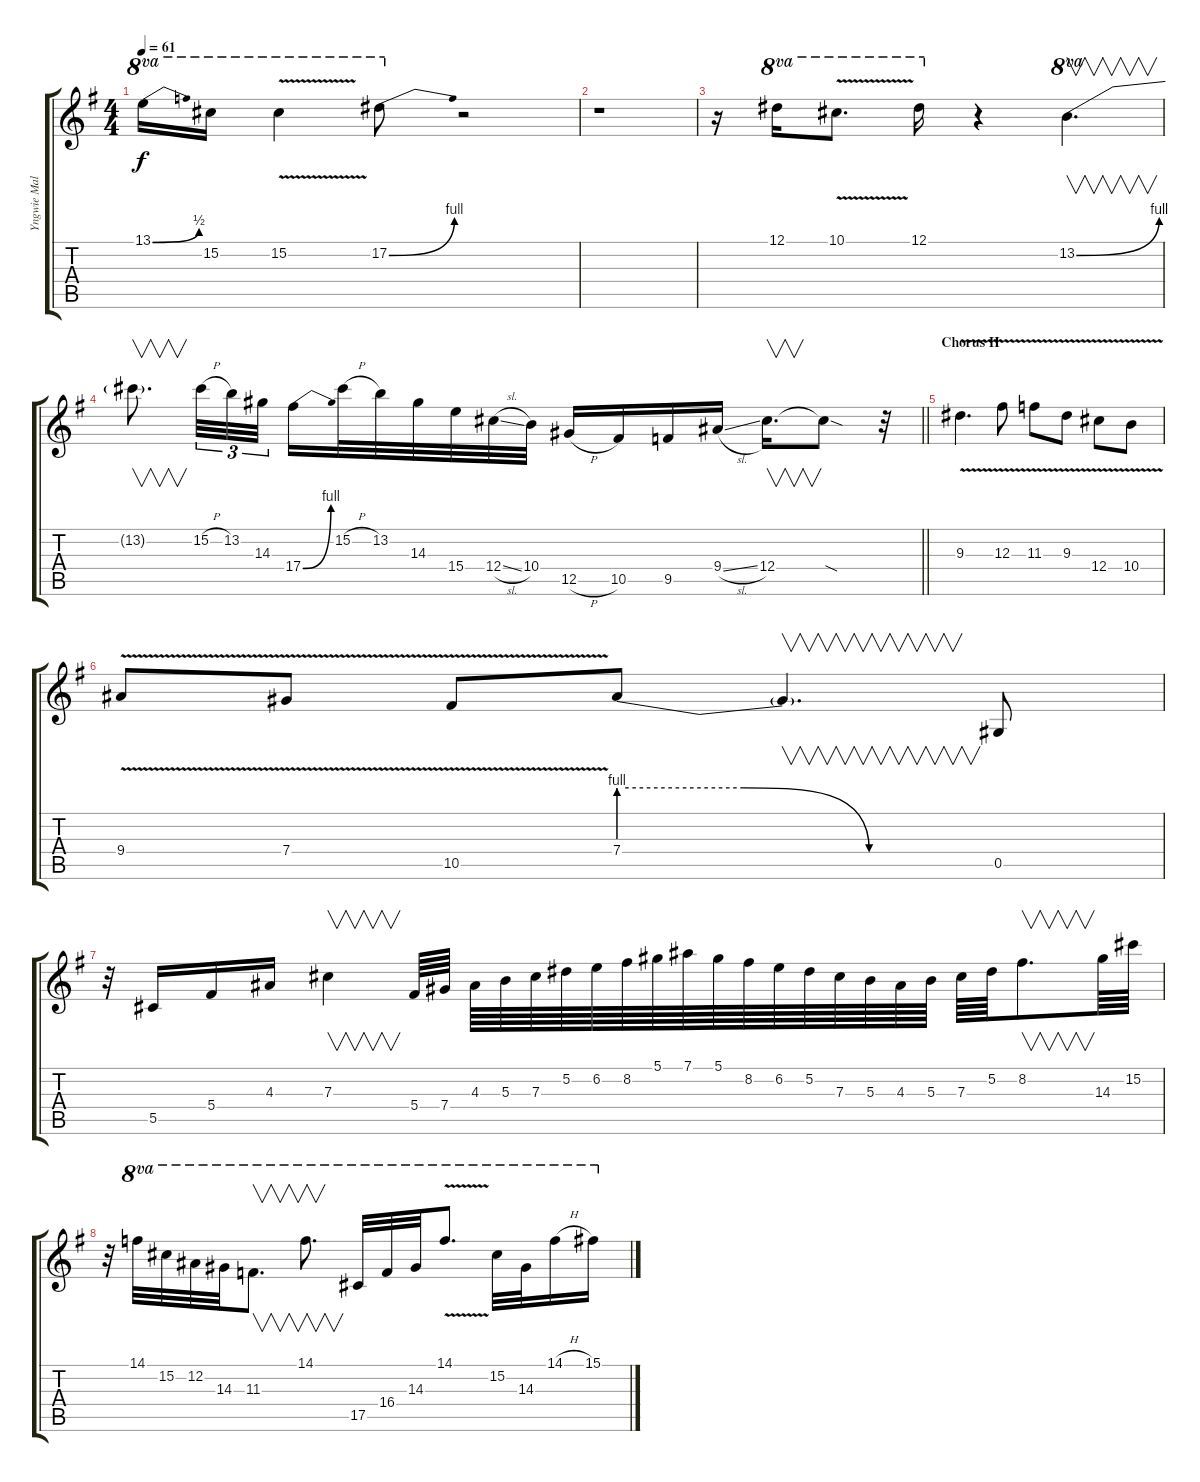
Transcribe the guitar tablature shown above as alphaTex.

\track ("Yngwie Malmsteen" "Yngwie Mal") {instrument distortionguitar}
\staff {score tabs}
\tuning (Eb4 Bb3 Gb3 Db3 Ab2 Eb2) {hide}
\ts (4 4)
\tempo 61
\clef g2
\ks g
13.1{be (bend 0 0 60 2)}.16{ot 8va dy f} 15.2.16{ot 8va} 15.2{v}.4{ot 8va} 17.2{be (bend 0 0 60 4)}.8{ot 8va} r.2 |
r.1 |
r.16 12.1.16{ot 8va} 10.1{v}.8{d ot 8va} 12.1.16{ot 8va} r.4 13.2{be (bend 0 0 60 4)}.4{v d ot 8va} |
\barLineRight lightlight
13.2{t}.8{v d} 15.2{h}.32{tu (3 2)} 13.2.32{tu (3 2)} 14.3.32{tu (3 2)} 17.4{be (bend 0 0 60 4)}.16 15.2{h}.32 13.2.32 14.3.32 15.4.32 12.4{sl}.32 10.4.32 12.5{h}.16 10.5.16 9.5.16 9.4{sl}.16 12.4.16{v d} 12.4{sod t}.8 r.32 |
\section ("" "Chorus II")
9.3{v}.4{d} 12.3{v}.8 11.3{v}.8 9.3{v}.8 12.4{v}.8 10.4{v}.8 |
9.4{v}.8 7.4{v}.8 10.5{v}.8 7.4{be (custom 0 4 20 4 40 0 60 0)}.8 7.4{t}.4{v d} 0.5.8 |
r.32 5.5.16 5.4.16 4.3.16 7.3.4{v} 5.4.64 7.4.64 4.3.64 5.3.64 7.3.64 5.2.64 6.2.64 8.2.64 5.1.64 7.1.64 5.1.64 8.2.64 6.2.64 5.2.64 7.3.64 5.3.64 4.3.64 5.3.64 7.3.64 5.2.64 8.2.8{v d} 14.3.64 15.2.64 |
r.32 14.1.32{ot 8va} 15.2.32{ot 8va} 12.2.32{ot 8va} 14.3.32{ot 8va} 11.3.8{v d ot 8va} 14.1.8{v d ot 8va} 17.5.32{ot 8va} 16.4.32{ot 8va} 14.3.32{ot 8va} 14.1{v}.8{d ot 8va} 15.2.32{ot 8va} 14.3.32{ot 8va} 14.1{h}.16{ot 8va} 15.1.16{ot 8va}
